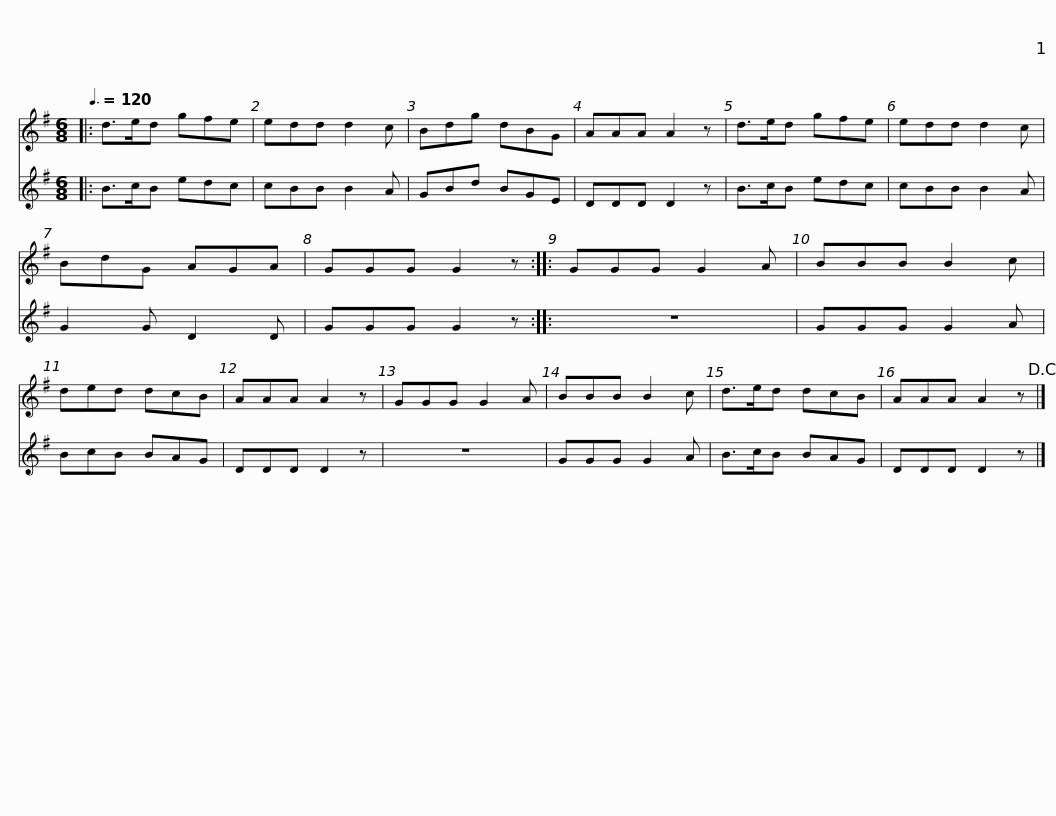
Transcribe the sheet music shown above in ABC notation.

X:1
%%score 1 2
L:1/8
Q:3/8=120
M:6/8
I:linebreak $
K:G
V:1 treble
V:2 treble
V:1
|: d>ed gfe | edd d2 c | Bdg dBG | AAA A2 z | d>ed gfe | %5
 edd d2 c | BdG AGA |$ GGG G2 z :: GGG G2 A | BBB B2 c | %10
 ded dcB | AAA A2 z | GGG G2 A | BBB B2 c | d>ed dcB |$ %15
 AAA A2 z!D.C.! |] %16
V:2
|: B>cB edc | cBB B2 A | GBd BGE | DDD D2 z | B>cB edc | %5
 cBB B2 A | G2 G D2 D |$ GGG G2 z :: z6 | GGG G2 A | %10
 BcB BAG | DDD D2 z | z6 | GGG G2 A | B>cB BAG |$ %15
 DDD D2 z |] %16
